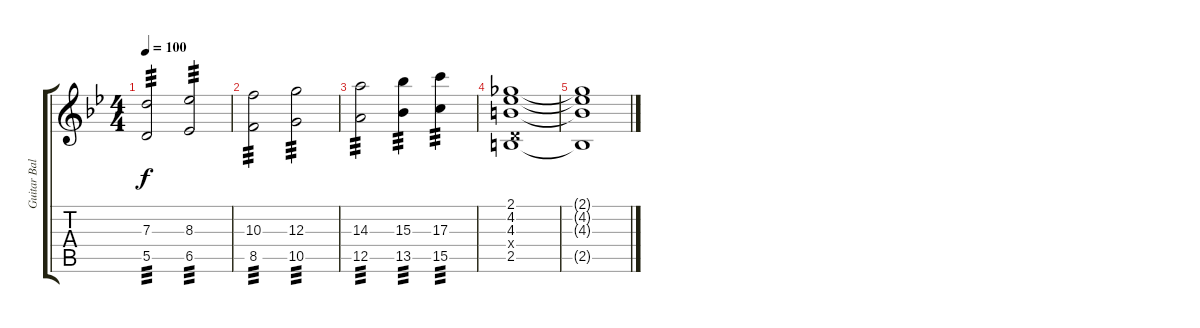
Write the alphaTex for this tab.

\track ("Guitar Balloonatic" "Guitar Bal") {instrument electricguitarclean}
\staff {score tabs}
\tuning (E4 B3 G3 D3 A2 E2) {hide}
\ts (4 4)
\section ("" "")
\tempo 100
\clef g2
\ks gminor
(7.3 5.5).2{tp 3 dy f} (8.3 6.5).2{tp 3} |
(10.3 8.5).2{tp 3} (12.3 10.5).2{tp 3} |
(14.3 12.5).2{tp 3} (15.3 13.5).4{tp 3} (17.3 15.5).4{tp 3} |
(2.1 4.2 4.3 0.4{x} 2.5).1 |
(2.1{t} 4.2{t} 4.3{t} 2.5{t}).1
